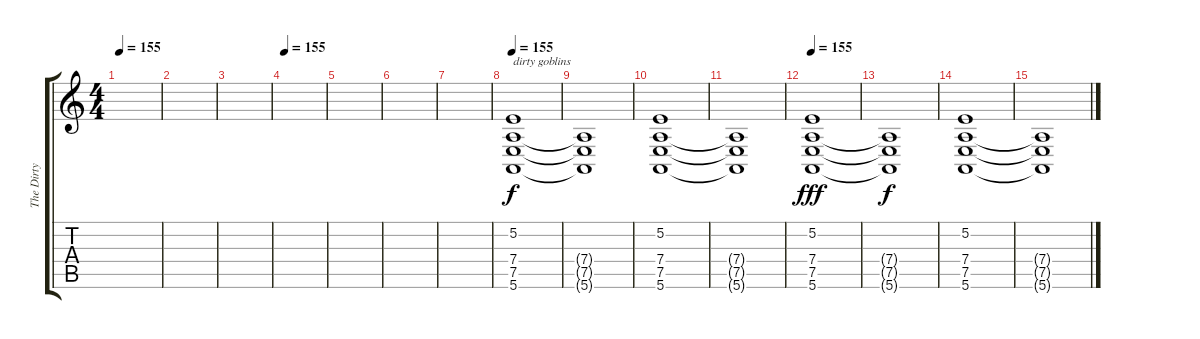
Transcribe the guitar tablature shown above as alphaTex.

\track ("The Dirty Goblins" "The Dirty ") {instrument fx6goblins}
\staff {score tabs}
\tuning (E4 B3 G3 D3 A2 E2) {hide}
\ts (4 4)
\tempo 155
\clef g2
\ks c
|
|
|
\tempo 155
|
|
|
|
\tempo 155
(5.2 7.4 7.5 5.6).1{txt "dirty goblins"} |
(7.4{t} 7.5{t} 5.6{t}).1{dy f} |
(5.2 7.4 7.5 5.6).1 |
(7.4{t} 7.5{t} 5.6{t}).1 |
\tempo 155
(5.2 7.4 7.5 5.6).1{dy fff} |
(7.4{t} 7.5{t} 5.6{t}).1{dy f} |
(5.2 7.4 7.5 5.6).1 |
(7.4{t} 7.5{t} 5.6{t}).1
